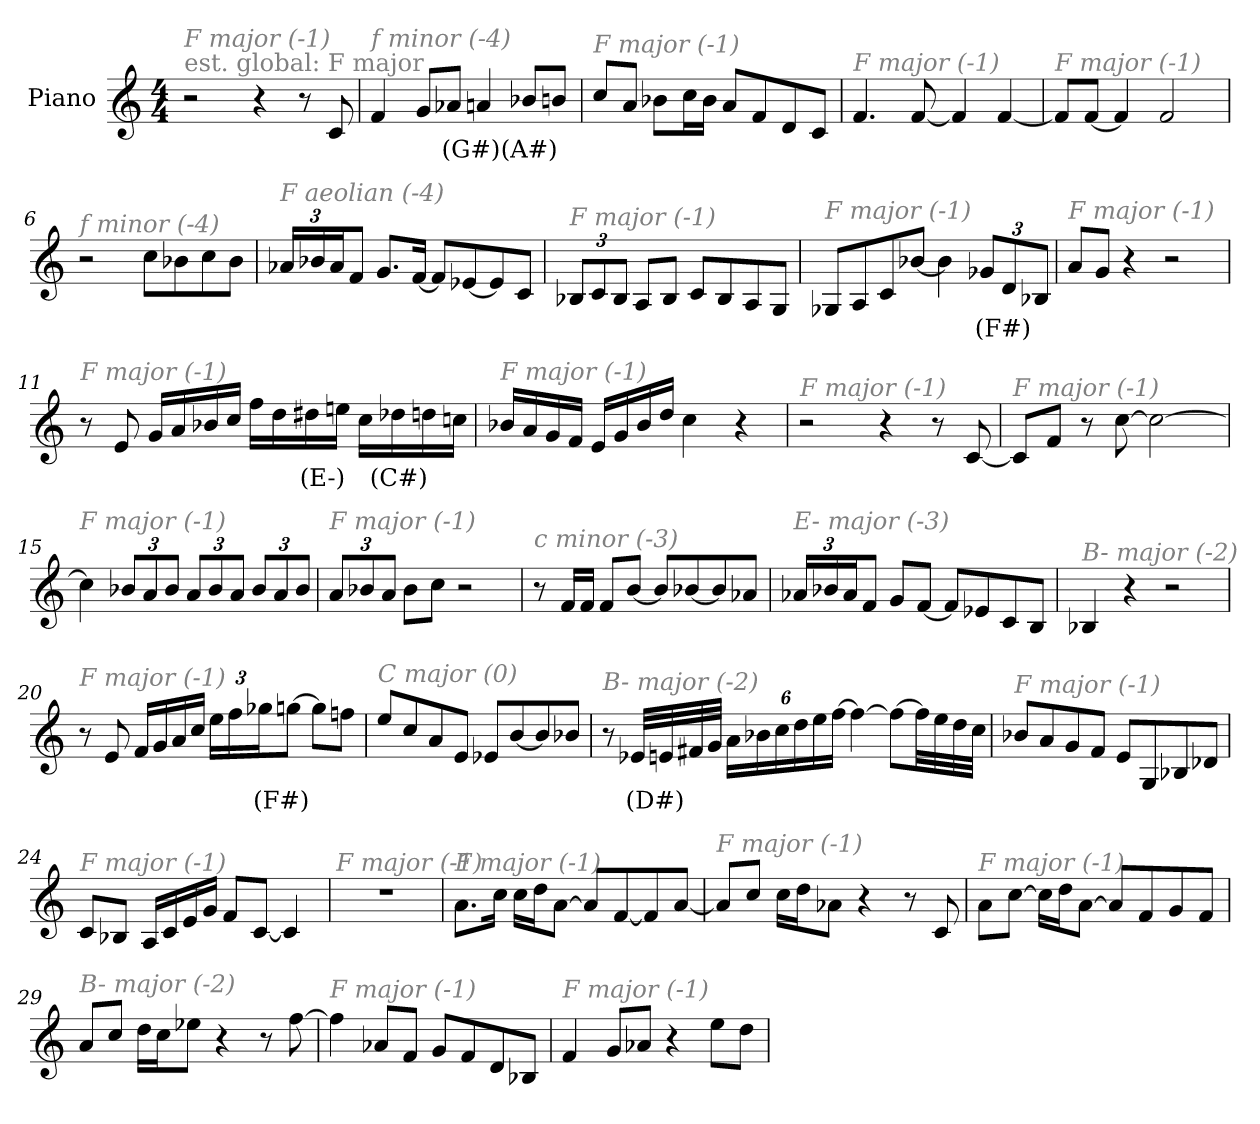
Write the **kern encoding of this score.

**kern	**text
*part1	*part1
*staff1	*staff1
*I"Piano	*
*I'Pno	*
*clefG2	*
*k[]	*
*M4/4	*
*MM132	*
=1	=1
!LO:TX:a:color=#808080:t=est. global&colon; F major	!
!LO:TX:i:color=#808080:t=F major (-1)	!
2r	.
4r	.
8r	.
8c/	.
=2	=2
!LO:TX:i:color=#808080:t=f minor (-4)	!
4f/	.
8g/L	.
8a-Xi/J	(G#)
4a/	.
8b-Xi/L	(A#)
8b/J	.
=3	=3
!LO:TX:i:color=#808080:t=F major (-1)	!
8cc/L	.
8a/J	.
8b-X\L	.
16cc\L	.
16b-\JJ	.
8a/L	.
8f/	.
8d/	.
8c/J	.
=4	=4
!LO:TX:i:color=#808080:t=F major (-1)	!
4.f/	.
[8f/	.
4f/]	.
[4f/	.
=5	=5
!LO:TX:i:color=#808080:t=F major (-1)	!
8f/L]	.
[8f/J	.
4f/]	.
2f/	.
!!LO:LB:g=z
=6	=6
!LO:TX:i:color=#808080:t=f minor (-4)	!
2r	.
8cc\L	.
8b-X\	.
8cc\	.
8b-\J	.
=7	=7
*Xbrackettup	*
!LO:TX:i:color=#808080:t=F aeolian (-4)	!
24a-X/LL	.
24b-X/	.
24a-/J	.
8f/J	.
8.g/L	.
[16f/Jk	.
8f/L]	.
[8e-X/	.
8e-/]	.
8c/J	.
=8	=8
!LO:TX:i:color=#808080:t=F major (-1)	!
12B-X/L	.
12c/	.
12B-/J	.
8A/L	.
8B-/J	.
8c/L	.
8B-/	.
8A/	.
8G/J	.
=9	=9
!LO:TX:i:color=#808080:t=F major (-1)	!
8G-X/L	.
8A/	.
8c/	.
[8b-X/J	.
4b-\]	.
12g-Xi/L	(F#)
12d/	.
12B-X/J	.
!!LO:LB:g=z
=10	=10
!LO:TX:i:color=#808080:t=F major (-1)	!
8a/L	.
8g/J	.
4r	.
2r	.
=11	=11
!LO:TX:i:color=#808080:t=F major (-1)	!
8r	.
8e/	.
16g/LL	.
16a/	.
16b-X/	.
16cc/JJ	.
16ff\LL	.
16dd\	.
16dd#Xi\	(E-)
16een\JJ	.
16cc\LL	.
16dd-Xi\	(C#)
16dd\	.
16ccn\JJ	.
=12	=12
!LO:TX:i:color=#808080:t=F major (-1)	!
16b-X/LL	.
16a/	.
16g/	.
16f/JJ	.
16e/LL	.
16g/	.
16b-/	.
16dd/JJ	.
4cc\	.
4r	.
=13	=13
!LO:TX:i:color=#808080:t=F major (-1)	!
2r	.
4r	.
8r	.
[8c/	.
!!LO:LB:g=z
=14	=14
!LO:TX:i:color=#808080:t=F major (-1)	!
8c/L]	.
8f/J	.
8r	.
[8cc\	.
2cc\_	.
=15	=15
!LO:TX:i:color=#808080:t=F major (-1)	!
4cc\]	.
12b-X/L	.
12a/	.
12b-/J	.
12a/L	.
12b-/	.
12a/J	.
12b-/L	.
12a/	.
12b-/J	.
=16	=16
!LO:TX:i:color=#808080:t=F major (-1)	!
12a/L	.
12b-X/	.
12a/J	.
8b-\L	.
8cc\J	.
2r	.
=17	=17
!LO:TX:i:color=#808080:t=c minor (-3)	!
8r	.
16f/LL	.
16f/JJ	.
8f/L	.
[8b/J	.
8b/L]	.
[8b-X/	.
8b-/]	.
8a-X/J	.
!!LO:LB:g=z
=18	=18
!LO:TX:i:color=#808080:t=E- major (-3)	!
24a-X/LL	.
24b-X/	.
24a-/J	.
8f/J	.
8g/L	.
[8f/J	.
8f/L]	.
8e-X/	.
8c/	.
8B/J	.
=19	=19
!LO:TX:i:color=#808080:t=B- major (-2)	!
4B-X/	.
4r	.
2r	.
=20	=20
!LO:TX:i:color=#808080:t=F major (-1)	!
8r	.
8e/	.
16f/LL	.
16g/	.
16a/	.
16cc/JJ	.
24ee\LL	.
24ff\	.
24gg-Xi\J	(F#)
[8gg\J	.
8gg\L]	.
8ffn\J	.
=21	=21
!LO:TX:i:color=#808080:t=C major (0)	!
8ee/L	.
8cc/	.
8a/	.
8e/J	.
8e-X/L	.
[8b/	.
8b/]	.
8b-X/J	.
!!LO:LB:g=z
=22	=22
!LO:TX:i:color=#808080:t=B- major (-2)	!
8r	.
32e-Xi/LLL	(D#)
32e/	.
32f#X/	.
32g/JJJ	.
24a\LL	.
24b-X\	.
24cc\	.
24dd\	.
24ee\	.
[24ff\JJ	.
4ff\_	.
8ff\L_	.
32ff\LL]	.
32ee\	.
32dd\	.
32cc\JJJ	.
=23	=23
!LO:TX:i:color=#808080:t=F major (-1)	!
8b-X/L	.
8a/	.
8g/	.
8f/J	.
8e/L	.
8G/	.
8B-X/	.
8d-X/J	.
=24	=24
!LO:TX:i:color=#808080:t=F major (-1)	!
8c/L	.
8B-X/J	.
16A/LL	.
16c/	.
16e/	.
16g/JJ	.
8f/L	.
[8c/J	.
4c/]	.
=25	=25
!LO:TX:i:color=#808080:t=F major (-1)	!
1r	.
!!LO:LB:g=z
=26	=26
!LO:TX:i:color=#808080:t=F major (-1)	!
8.a\L	.
16cc\Jk	.
16cc\LL	.
16dd\J	.
[8a\J	.
8a/L]	.
[8f/	.
8f/]	.
[8a/J	.
=27	=27
!LO:TX:i:color=#808080:t=F major (-1)	!
8a/L]	.
8cc/J	.
16cc\LL	.
16dd\J	.
8a-X\J	.
4r	.
8r	.
8c/	.
=28	=28
!LO:TX:i:color=#808080:t=F major (-1)	!
8a\L	.
[8cc\J	.
16cc\LL]	.
16dd\J	.
[8a\J	.
8a/L]	.
8f/	.
8g/	.
8f/J	.
=29	=29
!LO:TX:i:color=#808080:t=B- major (-2)	!
8a/L	.
8cc/J	.
16dd\LL	.
16cc\J	.
8ee-X\J	.
4r	.
8r	.
[8ff\	.
!!LO:LB:g=z
=30	=30
!LO:TX:i:color=#808080:t=F major (-1)	!
4ff\]	.
8a-X/L	.
8f/J	.
8g/L	.
8f/	.
8d/	.
8B-X/J	.
=31	=31
!LO:TX:i:color=#808080:t=F major (-1)	!
4f/	.
8g/L	.
8a-X/J	.
4r	.
8ee\L	.
8dd\J	.
=	=
*-	*-
